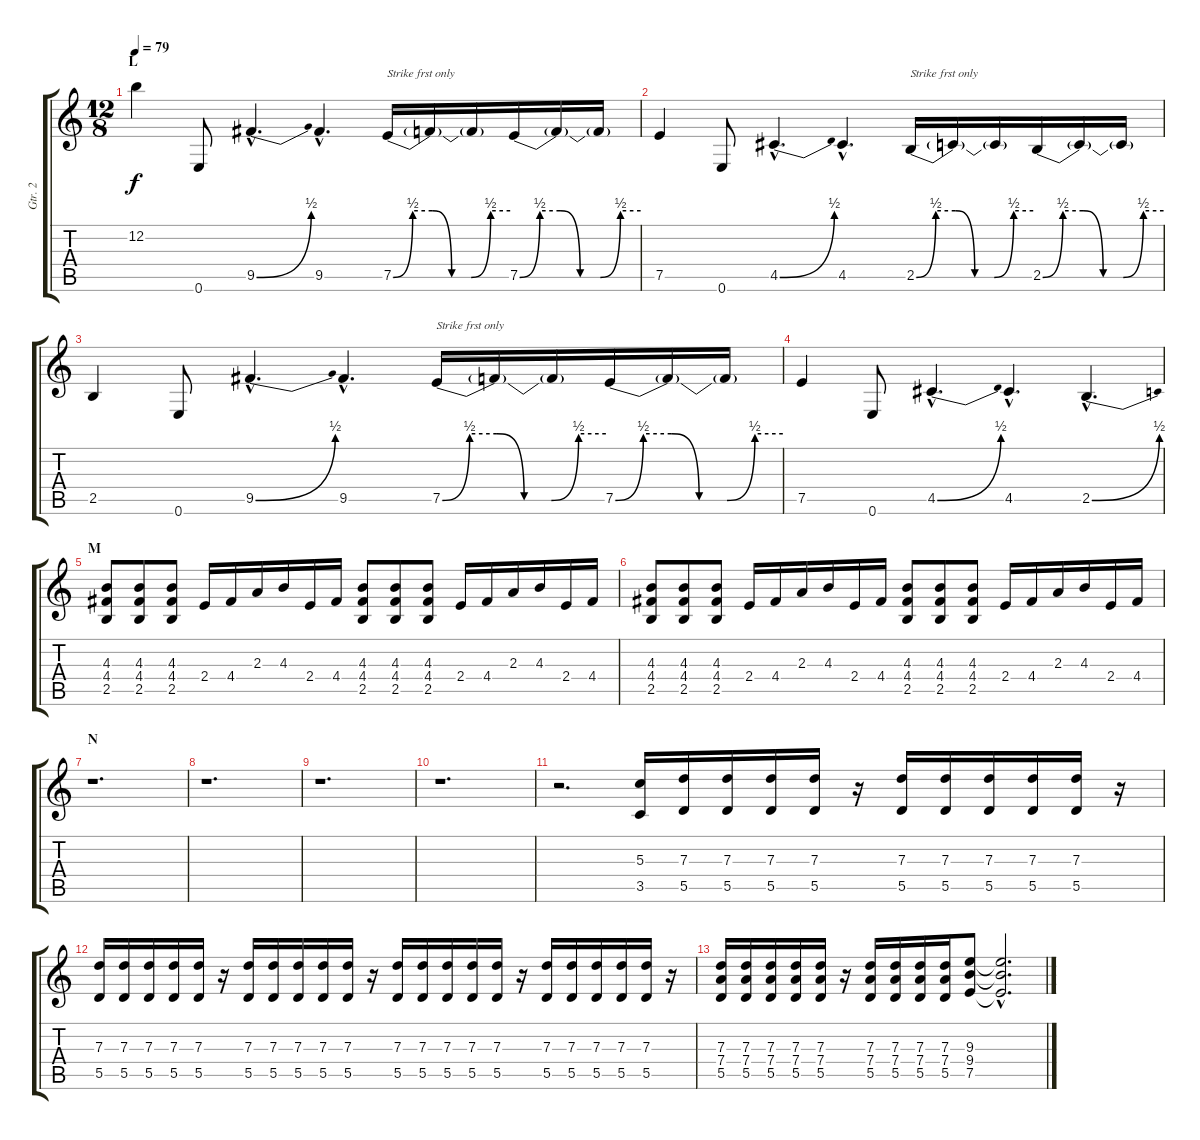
\track ("Gtr. 2" "Gtr. 2") {instrument distortionguitar}
\staff {score tabs}
\tuning (E4 B3 G3 D3 A2 E2) {hide}
\ts (12 8)
\section ("" "L")
\tempo 79
\clef g2
\ks c
12.2.4{dy f} 0.6.8 9.5{be (bend 0 0 60 2) hac}.4{d} 9.5{hac}.4{d} 7.5{be (custom 0 0 10 2 20 2 30 0 40 0 50 2 60 2)}.16{txt "Strike frst only"} 7.5{t}.16 7.5{t}.16 7.5{be (custom 0 0 10 2 20 2 30 0 40 0 50 2 60 2)}.16 7.5{t}.16 7.5{t}.16 |
7.5.4 0.6.8 4.5{be (bend 0 0 60 2) hac}.4{d} 4.5{hac}.4{d} 2.5{be (custom 0 0 10 2 20 2 30 0 40 0 50 2 60 2)}.16{txt "Strike frst only"} 2.5{t}.16 2.5{t}.16 2.5{be (custom 0 0 10 2 20 2 30 0 40 0 50 2 60 2)}.16 2.5{t}.16 2.5{t}.16 |
2.5.4 0.6.8 9.5{be (bend 0 0 60 2) hac}.4{d} 9.5{hac}.4{d} 7.5{be (custom 0 0 10 2 20 2 30 0 40 0 50 2 60 2)}.16{txt "Strike frst only"} 7.5{t}.16 7.5{t}.16 7.5{be (custom 0 0 10 2 20 2 30 0 40 0 50 2 60 2)}.16 7.5{t}.16 7.5{t}.16 |
7.5.4 0.6.8 4.5{be (bend 0 0 60 2) hac}.4{d} 4.5{hac}.4{d} 2.5{be (bend 0 0 60 2) hac}.4{d} |
\section ("" "M")
(4.3 4.4 2.5).8 (4.3 4.4 2.5).8 (4.3 4.4 2.5).8 2.4.16 4.4.16 2.3.16 4.3.16 2.4.16 4.4.16 (4.3 4.4 2.5).8 (4.3 4.4 2.5).8 (4.3 4.4 2.5).8 2.4.16 4.4.16 2.3.16 4.3.16 2.4.16 4.4.16 |
(4.3 4.4 2.5).8 (4.3 4.4 2.5).8 (4.3 4.4 2.5).8 2.4.16 4.4.16 2.3.16 4.3.16 2.4.16 4.4.16 (4.3 4.4 2.5).8 (4.3 4.4 2.5).8 (4.3 4.4 2.5).8 2.4.16 4.4.16 2.3.16 4.3.16 2.4.16 4.4.16 |
\section ("" "N")
r.1{d} |
r.1{d} |
r.1{d} |
r.1{d} |
r.2{d} (5.3 3.5).16 (7.3 5.5).16 (7.3 5.5).16 (7.3 5.5).16 (7.3 5.5).16 r.16 (7.3 5.5).16 (7.3 5.5).16 (7.3 5.5).16 (7.3 5.5).16 (7.3 5.5).16 r.16 |
(7.3 5.5).16 (7.3 5.5).16 (7.3 5.5).16 (7.3 5.5).16 (7.3 5.5).16 r.16 (7.3 5.5).16 (7.3 5.5).16 (7.3 5.5).16 (7.3 5.5).16 (7.3 5.5).16 r.16 (7.3 5.5).16 (7.3 5.5).16 (7.3 5.5).16 (7.3 5.5).16 (7.3 5.5).16 r.16 (7.3 5.5).16 (7.3 5.5).16 (7.3 5.5).16 (7.3 5.5).16 (7.3 5.5).16 r.16 |
(7.3 7.4 5.5).16 (7.3 7.4 5.5).16 (7.3 7.4 5.5).16 (7.3 7.4 5.5).16 (7.3 7.4 5.5).16 r.16 (7.3 7.4 5.5).16 (7.3 7.4 5.5).16 (7.3 7.4 5.5).16 (7.3 7.4 5.5).16 (9.3 9.4 7.5).8 (9.3{hac t} 9.4{hac t} 7.5{hac t}).2{d}
